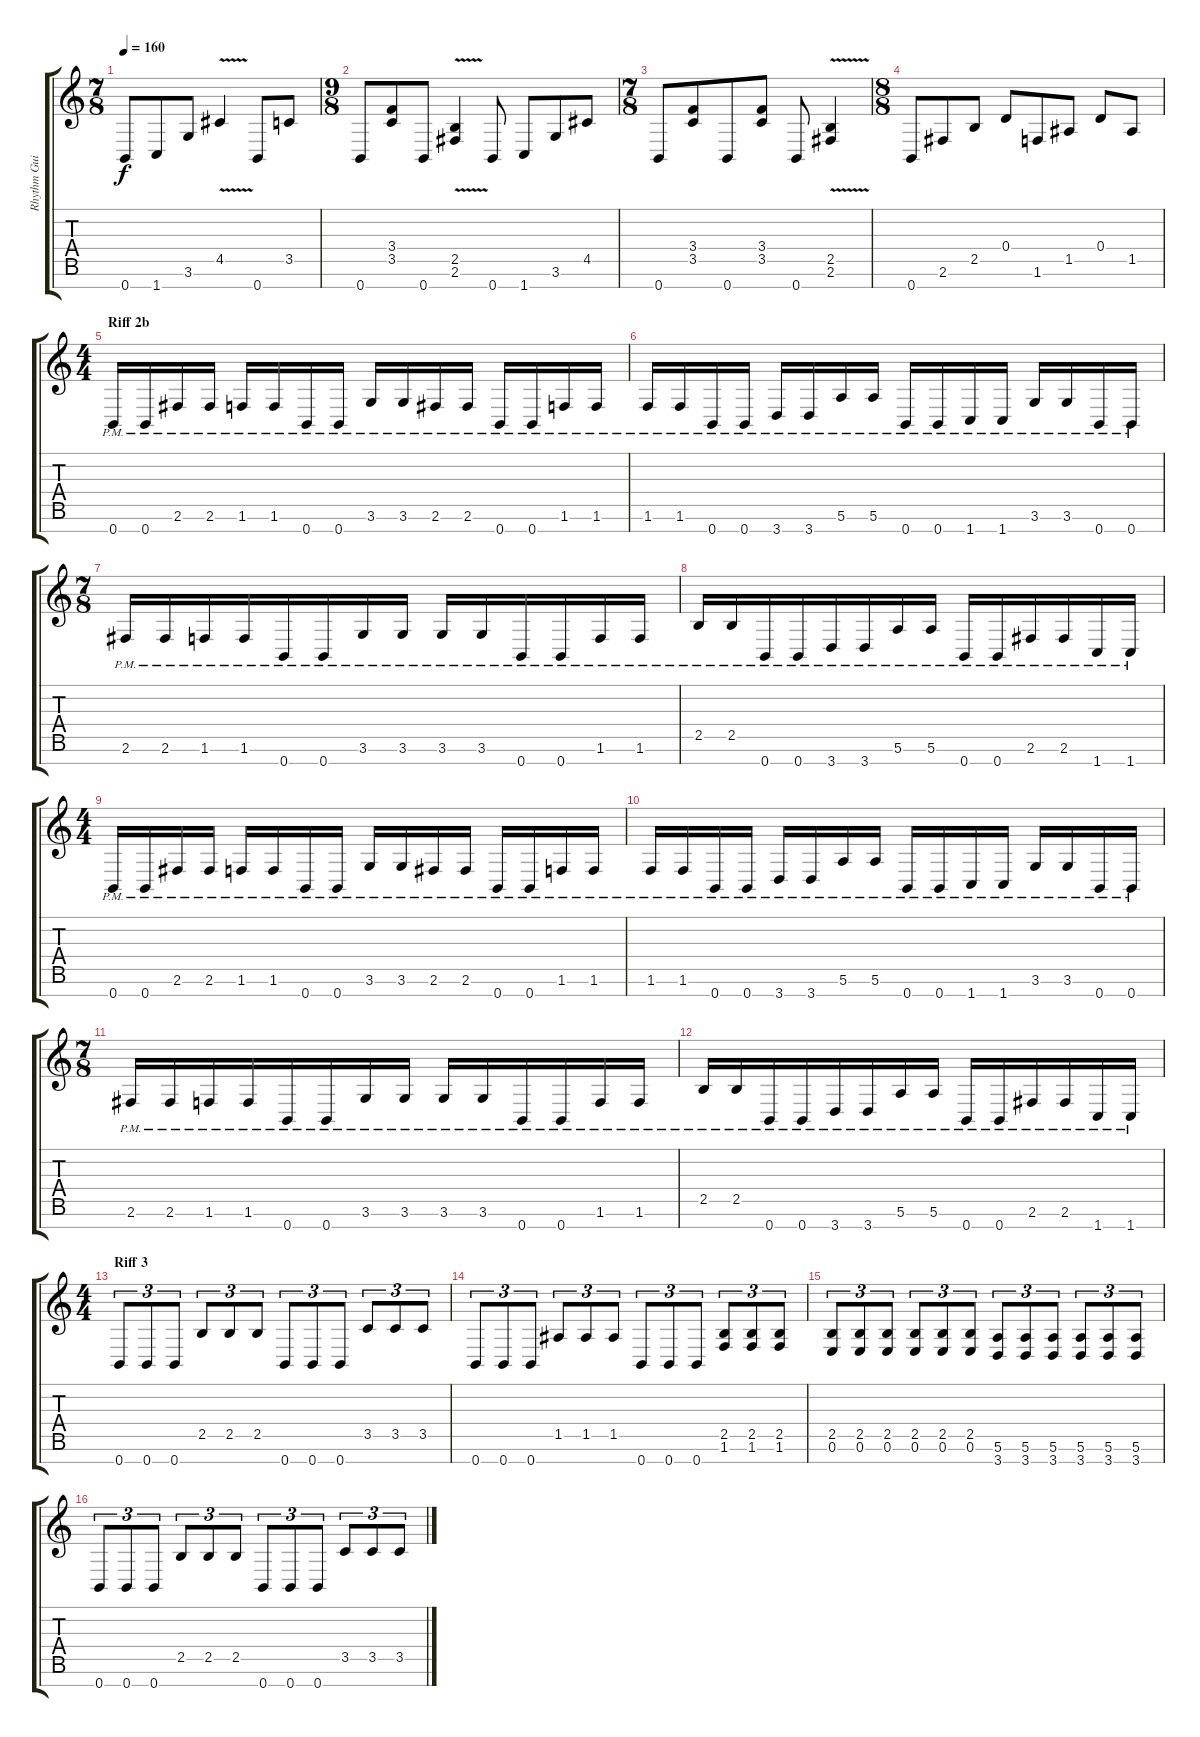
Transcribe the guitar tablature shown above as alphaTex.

\track ("Rhythm Guitar L" "Rhythm Gui") {instrument overdrivenguitar}
\staff {score tabs}
\tuning (E4 B3 G3 D3 A2 E2 B1) {hide}
\ts (7 8)
\tempo 160
\clef g2
\ks c
0.7.8{dy f} 1.7.8 3.6.8 4.5{v}.4 0.7.8 3.5.8 |
\ts (9 8)
0.7.8 (3.4 3.5).8 0.7.8 (2.5{v} 2.6{v}).4 0.7.8 1.7.8 3.6.8 4.5.8 |
\ts (7 8)
0.7.8 (3.4 3.5).8 0.7.8 (3.4 3.5).8 0.7.8 (2.5{v} 2.6{v}).4 |
\ts (8 8)
0.7.8 2.6.8 2.5.8 0.4.8 1.6.8 1.5.8 0.4.8 1.5.8 |
\ts (4 4)
\section ("" "Riff 2b")
0.7{pm}.16 0.7{pm}.16 2.6{pm}.16 2.6{pm}.16 1.6{pm}.16 1.6{pm}.16 0.7{pm}.16 0.7{pm}.16 3.6{pm}.16 3.6{pm}.16 2.6{pm}.16 2.6{pm}.16 0.7{pm}.16 0.7{pm}.16 1.6{pm}.16 1.6{pm}.16 |
1.6{pm}.16 1.6{pm}.16 0.7{pm}.16 0.7{pm}.16 3.7{pm}.16 3.7{pm}.16 5.6{pm}.16 5.6{pm}.16 0.7{pm}.16 0.7{pm}.16 1.7{pm}.16 1.7{pm}.16 3.6{pm}.16 3.6{pm}.16 0.7{pm}.16 0.7{pm}.16 |
\ts (7 8)
2.6{pm}.16 2.6{pm}.16 1.6{pm}.16 1.6{pm}.16 0.7{pm}.16 0.7{pm}.16 3.6{pm}.16 3.6{pm}.16 3.6{pm}.16 3.6{pm}.16 0.7{pm}.16 0.7{pm}.16 1.6{pm}.16 1.6{pm}.16 |
2.5{pm}.16 2.5{pm}.16 0.7{pm}.16 0.7{pm}.16 3.7{pm}.16 3.7{pm}.16 5.6{pm}.16 5.6{pm}.16 0.7{pm}.16 0.7{pm}.16 2.6{pm}.16 2.6{pm}.16 1.7{pm}.16 1.7{pm}.16 |
\ts (4 4)
0.7{pm}.16 0.7{pm}.16 2.6{pm}.16 2.6{pm}.16 1.6{pm}.16 1.6{pm}.16 0.7{pm}.16 0.7{pm}.16 3.6{pm}.16 3.6{pm}.16 2.6{pm}.16 2.6{pm}.16 0.7{pm}.16 0.7{pm}.16 1.6{pm}.16 1.6{pm}.16 |
1.6{pm}.16 1.6{pm}.16 0.7{pm}.16 0.7{pm}.16 3.7{pm}.16 3.7{pm}.16 5.6{pm}.16 5.6{pm}.16 0.7{pm}.16 0.7{pm}.16 1.7{pm}.16 1.7{pm}.16 3.6{pm}.16 3.6{pm}.16 0.7{pm}.16 0.7{pm}.16 |
\ts (7 8)
2.6{pm}.16 2.6{pm}.16 1.6{pm}.16 1.6{pm}.16 0.7{pm}.16 0.7{pm}.16 3.6{pm}.16 3.6{pm}.16 3.6{pm}.16 3.6{pm}.16 0.7{pm}.16 0.7{pm}.16 1.6{pm}.16 1.6{pm}.16 |
2.5{pm}.16 2.5{pm}.16 0.7{pm}.16 0.7{pm}.16 3.7{pm}.16 3.7{pm}.16 5.6{pm}.16 5.6{pm}.16 0.7{pm}.16 0.7{pm}.16 2.6{pm}.16 2.6{pm}.16 1.7{pm}.16 1.7{pm}.16 |
\ts (4 4)
\section ("" "Riff 3")
0.7.8{tu (3 2)} 0.7.8{tu (3 2)} 0.7.8{tu (3 2)} 2.5.8{tu (3 2)} 2.5.8{tu (3 2)} 2.5.8{tu (3 2)} 0.7.8{tu (3 2)} 0.7.8{tu (3 2)} 0.7.8{tu (3 2)} 3.5.8{tu (3 2)} 3.5.8{tu (3 2)} 3.5.8{tu (3 2)} |
0.7.8{tu (3 2)} 0.7.8{tu (3 2)} 0.7.8{tu (3 2)} 1.5.8{tu (3 2)} 1.5.8{tu (3 2)} 1.5.8{tu (3 2)} 0.7.8{tu (3 2)} 0.7.8{tu (3 2)} 0.7.8{tu (3 2)} (2.5 1.6).8{tu (3 2)} (2.5 1.6).8{tu (3 2)} (2.5 1.6).8{tu (3 2)} |
(2.5 0.6).8{tu (3 2)} (2.5 0.6).8{tu (3 2)} (2.5 0.6).8{tu (3 2)} (2.5 0.6).8{tu (3 2)} (2.5 0.6).8{tu (3 2)} (2.5 0.6).8{tu (3 2)} (5.6 3.7).8{tu (3 2)} (5.6 3.7).8{tu (3 2)} (5.6 3.7).8{tu (3 2)} (5.6 3.7).8{tu (3 2)} (5.6 3.7).8{tu (3 2)} (5.6 3.7).8{tu (3 2)} |
0.7.8{tu (3 2)} 0.7.8{tu (3 2)} 0.7.8{tu (3 2)} 2.5.8{tu (3 2)} 2.5.8{tu (3 2)} 2.5.8{tu (3 2)} 0.7.8{tu (3 2)} 0.7.8{tu (3 2)} 0.7.8{tu (3 2)} 3.5.8{tu (3 2)} 3.5.8{tu (3 2)} 3.5.8{tu (3 2)}
